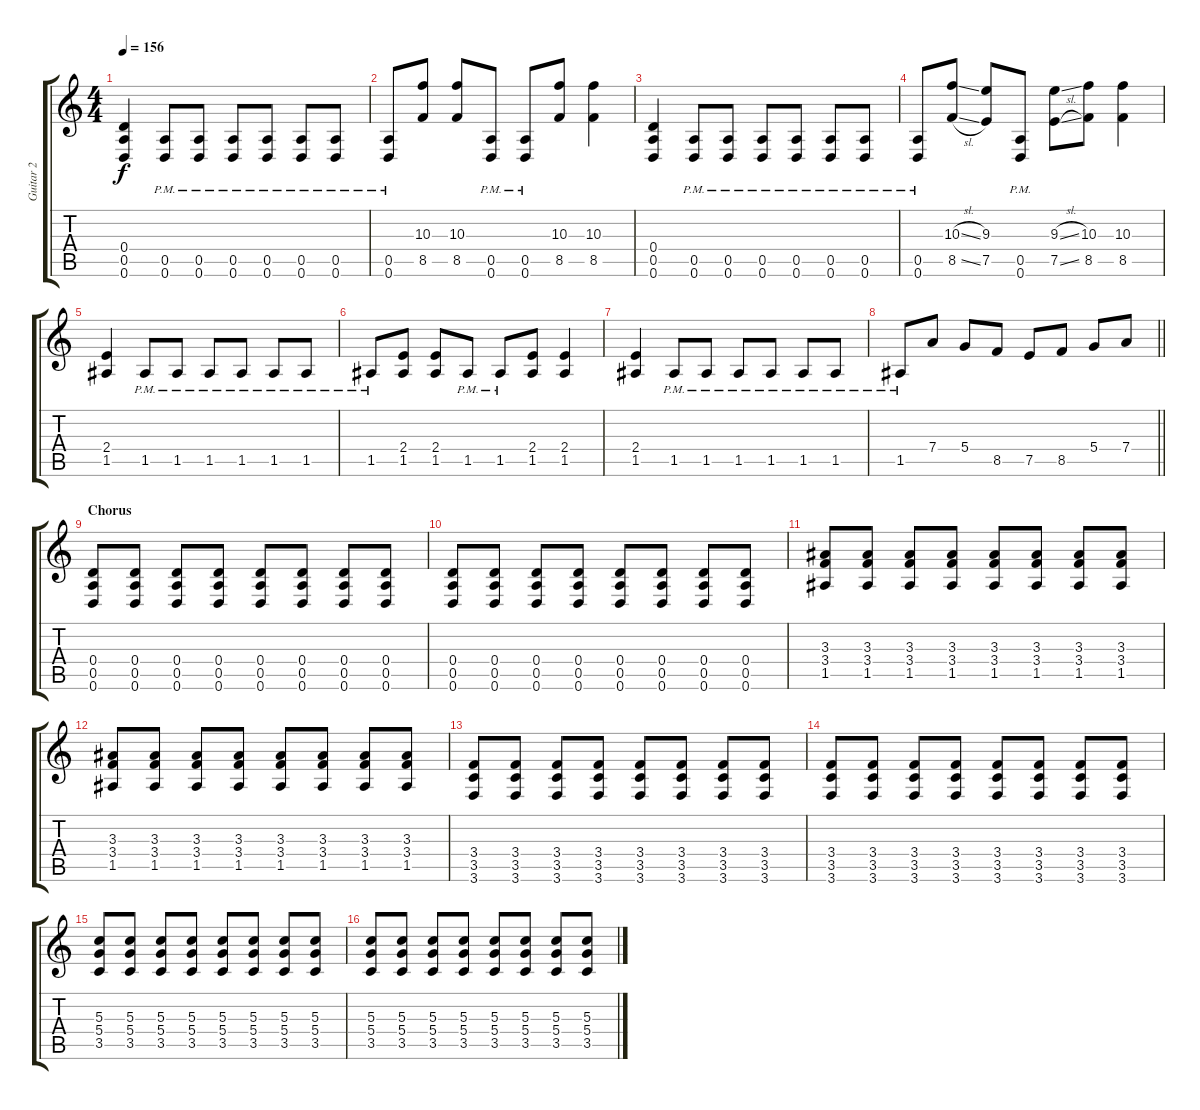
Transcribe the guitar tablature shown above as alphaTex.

\track ("Guitar 2" "Guitar 2") {instrument distortionguitar}
\staff {score tabs}
\tuning (E4 B3 G3 D3 A2 D2) {hide}
\ts (4 4)
\tempo 156
\clef g2
\ks c
(0.4 0.5 0.6).4{dy f} (0.5{pm} 0.6{pm}).8 (0.5{pm} 0.6{pm}).8 (0.5{pm} 0.6{pm}).8 (0.5{pm} 0.6{pm}).8 (0.5{pm} 0.6{pm}).8 (0.5{pm} 0.6{pm}).8 |
(0.5{pm} 0.6{pm}).8 (10.3 8.5).8 (10.3 8.5).8 (0.5{pm} 0.6{pm}).8 (0.5{pm} 0.6{pm}).8 (10.3 8.5).8 (10.3 8.5).4 |
(0.4 0.5 0.6).4 (0.5{pm} 0.6{pm}).8 (0.5{pm} 0.6{pm}).8 (0.5{pm} 0.6{pm}).8 (0.5{pm} 0.6{pm}).8 (0.5{pm} 0.6{pm}).8 (0.5{pm} 0.6{pm}).8 |
(0.5{pm} 0.6{pm}).8 (10.3{sl} 8.5{sl}).8 (9.3 7.5).8 (0.5{pm} 0.6{pm}).8 (9.3{sl} 7.5{sl}).8 (10.3 8.5).8 (10.3 8.5).4 |
(2.4 1.5).4 1.5{pm}.8 1.5{pm}.8 1.5{pm}.8 1.5{pm}.8 1.5{pm}.8 1.5{pm}.8 |
1.5{pm}.8 (2.4 1.5).8 (2.4 1.5).8 1.5{pm}.8 1.5{pm}.8 (2.4 1.5).8 (2.4 1.5).4 |
(2.4 1.5).4 1.5{pm}.8 1.5{pm}.8 1.5{pm}.8 1.5{pm}.8 1.5{pm}.8 1.5{pm}.8 |
\barLineRight lightlight
1.5{pm}.8 7.4.8 5.4.8 8.5.8 7.5.8 8.5.8 5.4.8 7.4.8 |
\section ("" "Chorus")
(0.4 0.5 0.6).8 (0.4 0.5 0.6).8 (0.4 0.5 0.6).8 (0.4 0.5 0.6).8 (0.4 0.5 0.6).8 (0.4 0.5 0.6).8 (0.4 0.5 0.6).8 (0.4 0.5 0.6).8 |
(0.4 0.5 0.6).8 (0.4 0.5 0.6).8 (0.4 0.5 0.6).8 (0.4 0.5 0.6).8 (0.4 0.5 0.6).8 (0.4 0.5 0.6).8 (0.4 0.5 0.6).8 (0.4 0.5 0.6).8 |
(3.3 3.4 1.5).8 (3.3 3.4 1.5).8 (3.3 3.4 1.5).8 (3.3 3.4 1.5).8 (3.3 3.4 1.5).8 (3.3 3.4 1.5).8 (3.3 3.4 1.5).8 (3.3 3.4 1.5).8 |
(3.3 3.4 1.5).8 (3.3 3.4 1.5).8 (3.3 3.4 1.5).8 (3.3 3.4 1.5).8 (3.3 3.4 1.5).8 (3.3 3.4 1.5).8 (3.3 3.4 1.5).8 (3.3 3.4 1.5).8 |
(3.4 3.5 3.6).8 (3.4 3.5 3.6).8 (3.4 3.5 3.6).8 (3.4 3.5 3.6).8 (3.4 3.5 3.6).8 (3.4 3.5 3.6).8 (3.4 3.5 3.6).8 (3.4 3.5 3.6).8 |
(3.4 3.5 3.6).8 (3.4 3.5 3.6).8 (3.4 3.5 3.6).8 (3.4 3.5 3.6).8 (3.4 3.5 3.6).8 (3.4 3.5 3.6).8 (3.4 3.5 3.6).8 (3.4 3.5 3.6).8 |
(5.3 5.4 3.5).8 (5.3 5.4 3.5).8 (5.3 5.4 3.5).8 (5.3 5.4 3.5).8 (5.3 5.4 3.5).8 (5.3 5.4 3.5).8 (5.3 5.4 3.5).8 (5.3 5.4 3.5).8 |
(5.3 5.4 3.5).8 (5.3 5.4 3.5).8 (5.3 5.4 3.5).8 (5.3 5.4 3.5).8 (5.3 5.4 3.5).8 (5.3 5.4 3.5).8 (5.3 5.4 3.5).8 (5.3 5.4 3.5).8
